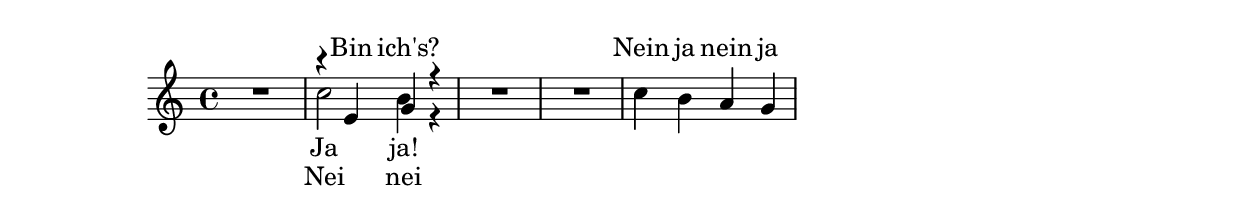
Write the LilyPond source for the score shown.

\version "2.18.2"
\book {
  \header {
  }

  \bookpart {
    <<
    \new Staff = Staff \with { }
    \context Staff = Staff {
      \relative c {
        <<
          \new Voice = "voice1" {
            R1*1
            
            <<
              {
                \voiceOne
                r4 e' g r
              }

              \new Voice = "voice2" {
                \voiceTwo
                c2 b4 r
              }
            >>
          
            \oneVoice
            R1*2
            c4 b a g
          }
        >>
      }
    }
    \new Lyrics \with { alignAboveContext = "Staff" } {
      \lyricsto "voice1" {
        Bin ich's?
        Nein ja nein ja
      }
    }

    \new Lyrics {
      \lyricsto "voice2" {
        Ja ja!
      }
    }

    \new Lyrics {
       \lyricsto "voice2" {
         Nei nei
       }
    }
    >>
  }
}
